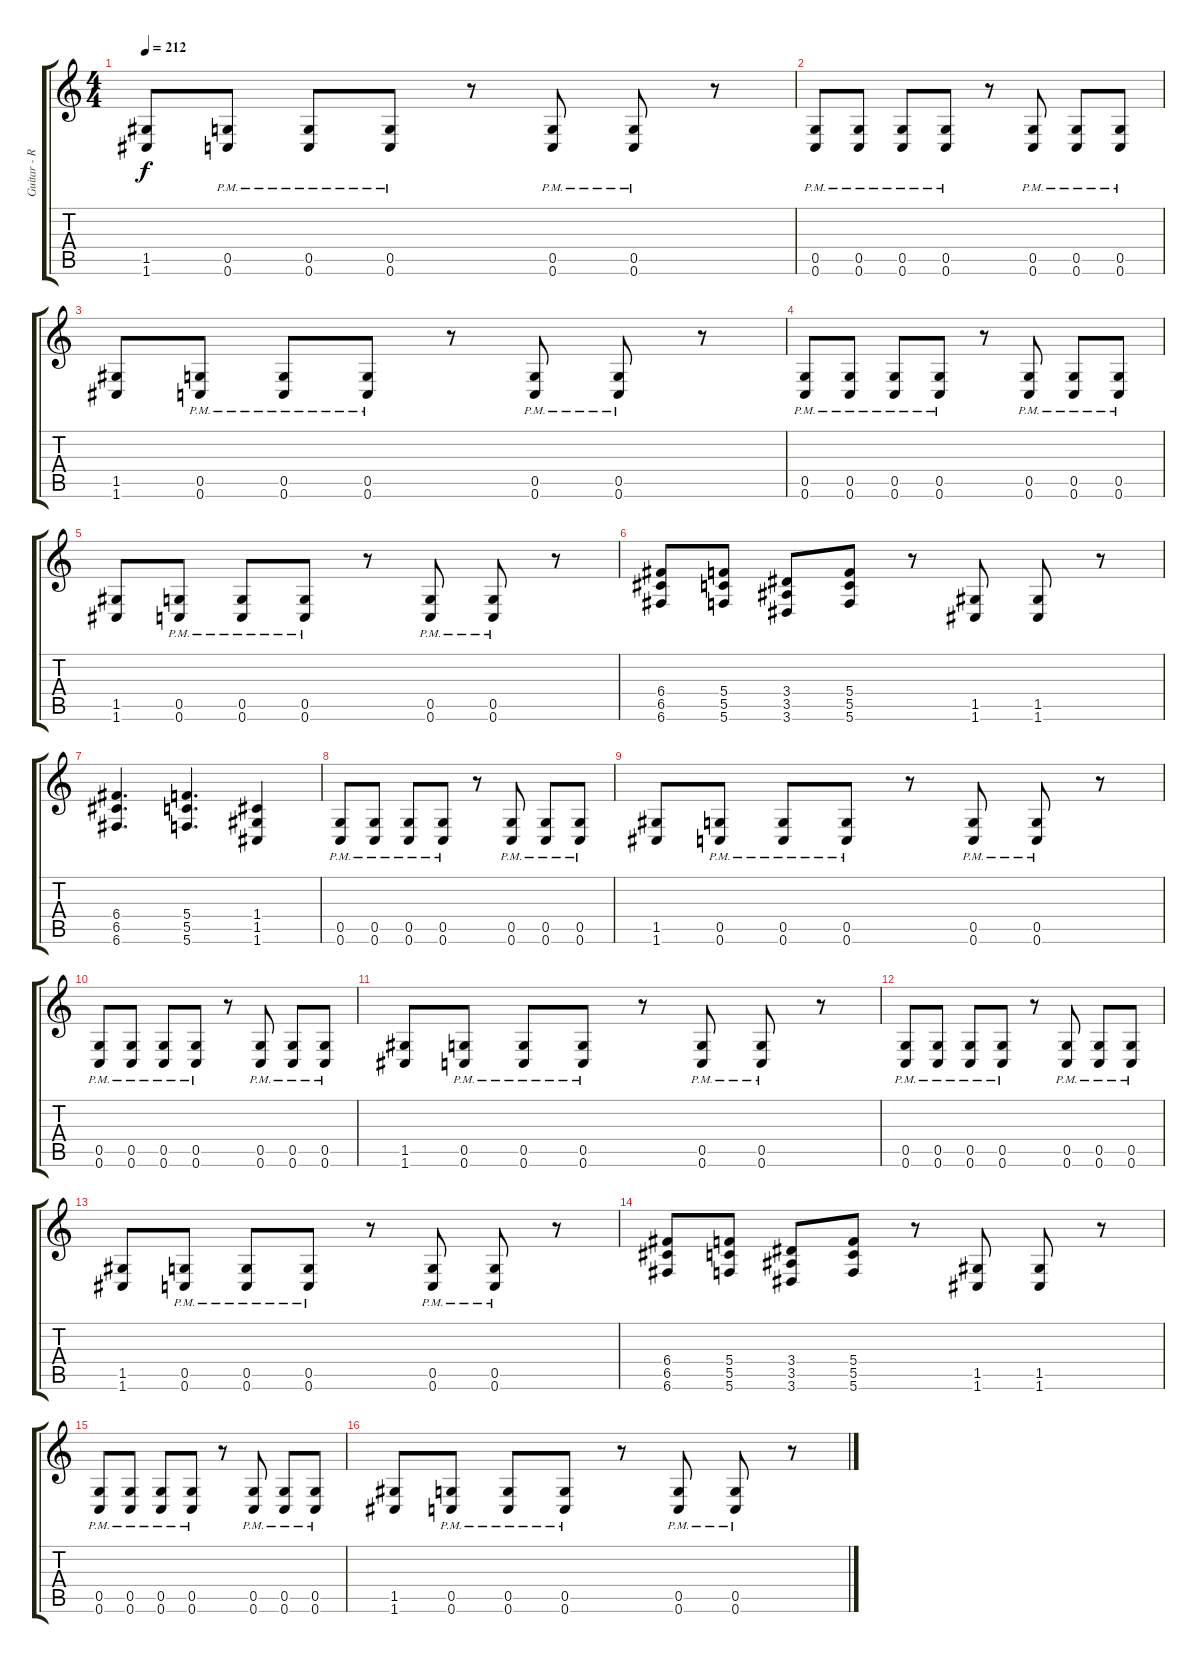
\track ("Guitar - Right" "Guitar - R") {instrument distortionguitar}
\staff {score tabs}
\tuning (D4 A3 F3 C3 G2 C2) {hide}
\ts (4 4)
\tempo 212
\clef g2
\ks c
(1.5 1.6).8{dy f} (0.5{pm} 0.6{pm}).8 (0.5{pm} 0.6{pm}).8 (0.5{pm} 0.6{pm}).8 r.8 (0.5{pm} 0.6{pm}).8 (0.5{pm} 0.6{pm}).8 r.8 |
(0.5{pm} 0.6{pm}).8 (0.5{pm} 0.6{pm}).8 (0.5{pm} 0.6{pm}).8 (0.5{pm} 0.6{pm}).8 r.8 (0.5{pm} 0.6{pm}).8 (0.5{pm} 0.6{pm}).8 (0.5{pm} 0.6{pm}).8 |
(1.5 1.6).8 (0.5{pm} 0.6{pm}).8 (0.5{pm} 0.6{pm}).8 (0.5{pm} 0.6{pm}).8 r.8 (0.5{pm} 0.6{pm}).8 (0.5{pm} 0.6{pm}).8 r.8 |
(0.5{pm} 0.6{pm}).8 (0.5{pm} 0.6{pm}).8 (0.5{pm} 0.6{pm}).8 (0.5{pm} 0.6{pm}).8 r.8 (0.5{pm} 0.6{pm}).8 (0.5{pm} 0.6{pm}).8 (0.5{pm} 0.6{pm}).8 |
(1.5 1.6).8 (0.5{pm} 0.6{pm}).8 (0.5{pm} 0.6{pm}).8 (0.5{pm} 0.6{pm}).8 r.8 (0.5{pm} 0.6{pm}).8 (0.5{pm} 0.6{pm}).8 r.8 |
(6.4 6.5 6.6).8 (5.4 5.5 5.6).8 (3.4 3.5 3.6).8 (5.4 5.5 5.6).8 r.8 (1.5 1.6).8 (1.5 1.6).8 r.8 |
(6.4 6.5 6.6).4{d} (5.4 5.5 5.6).4{d} (1.4 1.5 1.6).4 |
(0.5{pm} 0.6{pm}).8 (0.5{pm} 0.6{pm}).8 (0.5{pm} 0.6{pm}).8 (0.5{pm} 0.6{pm}).8 r.8 (0.5{pm} 0.6{pm}).8 (0.5{pm} 0.6{pm}).8 (0.5{pm} 0.6{pm}).8 |
(1.5 1.6).8 (0.5{pm} 0.6{pm}).8 (0.5{pm} 0.6{pm}).8 (0.5{pm} 0.6{pm}).8 r.8 (0.5{pm} 0.6{pm}).8 (0.5{pm} 0.6{pm}).8 r.8 |
(0.5{pm} 0.6{pm}).8 (0.5{pm} 0.6{pm}).8 (0.5{pm} 0.6{pm}).8 (0.5{pm} 0.6{pm}).8 r.8 (0.5{pm} 0.6{pm}).8 (0.5{pm} 0.6{pm}).8 (0.5{pm} 0.6{pm}).8 |
(1.5 1.6).8 (0.5{pm} 0.6{pm}).8 (0.5{pm} 0.6{pm}).8 (0.5{pm} 0.6{pm}).8 r.8 (0.5{pm} 0.6{pm}).8 (0.5{pm} 0.6{pm}).8 r.8 |
(0.5{pm} 0.6{pm}).8 (0.5{pm} 0.6{pm}).8 (0.5{pm} 0.6{pm}).8 (0.5{pm} 0.6{pm}).8 r.8 (0.5{pm} 0.6{pm}).8 (0.5{pm} 0.6{pm}).8 (0.5{pm} 0.6{pm}).8 |
(1.5 1.6).8 (0.5{pm} 0.6{pm}).8 (0.5{pm} 0.6{pm}).8 (0.5{pm} 0.6{pm}).8 r.8 (0.5{pm} 0.6{pm}).8 (0.5{pm} 0.6{pm}).8 r.8 |
(6.4 6.5 6.6).8 (5.4 5.5 5.6).8 (3.4 3.5 3.6).8 (5.4 5.5 5.6).8 r.8 (1.5 1.6).8 (1.5 1.6).8 r.8 |
(0.5{pm} 0.6{pm}).8 (0.5{pm} 0.6{pm}).8 (0.5{pm} 0.6{pm}).8 (0.5{pm} 0.6{pm}).8 r.8 (0.5{pm} 0.6{pm}).8 (0.5{pm} 0.6{pm}).8 (0.5{pm} 0.6{pm}).8 |
(1.5 1.6).8 (0.5{pm} 0.6{pm}).8 (0.5{pm} 0.6{pm}).8 (0.5{pm} 0.6{pm}).8 r.8 (0.5{pm} 0.6{pm}).8 (0.5{pm} 0.6{pm}).8 r.8
